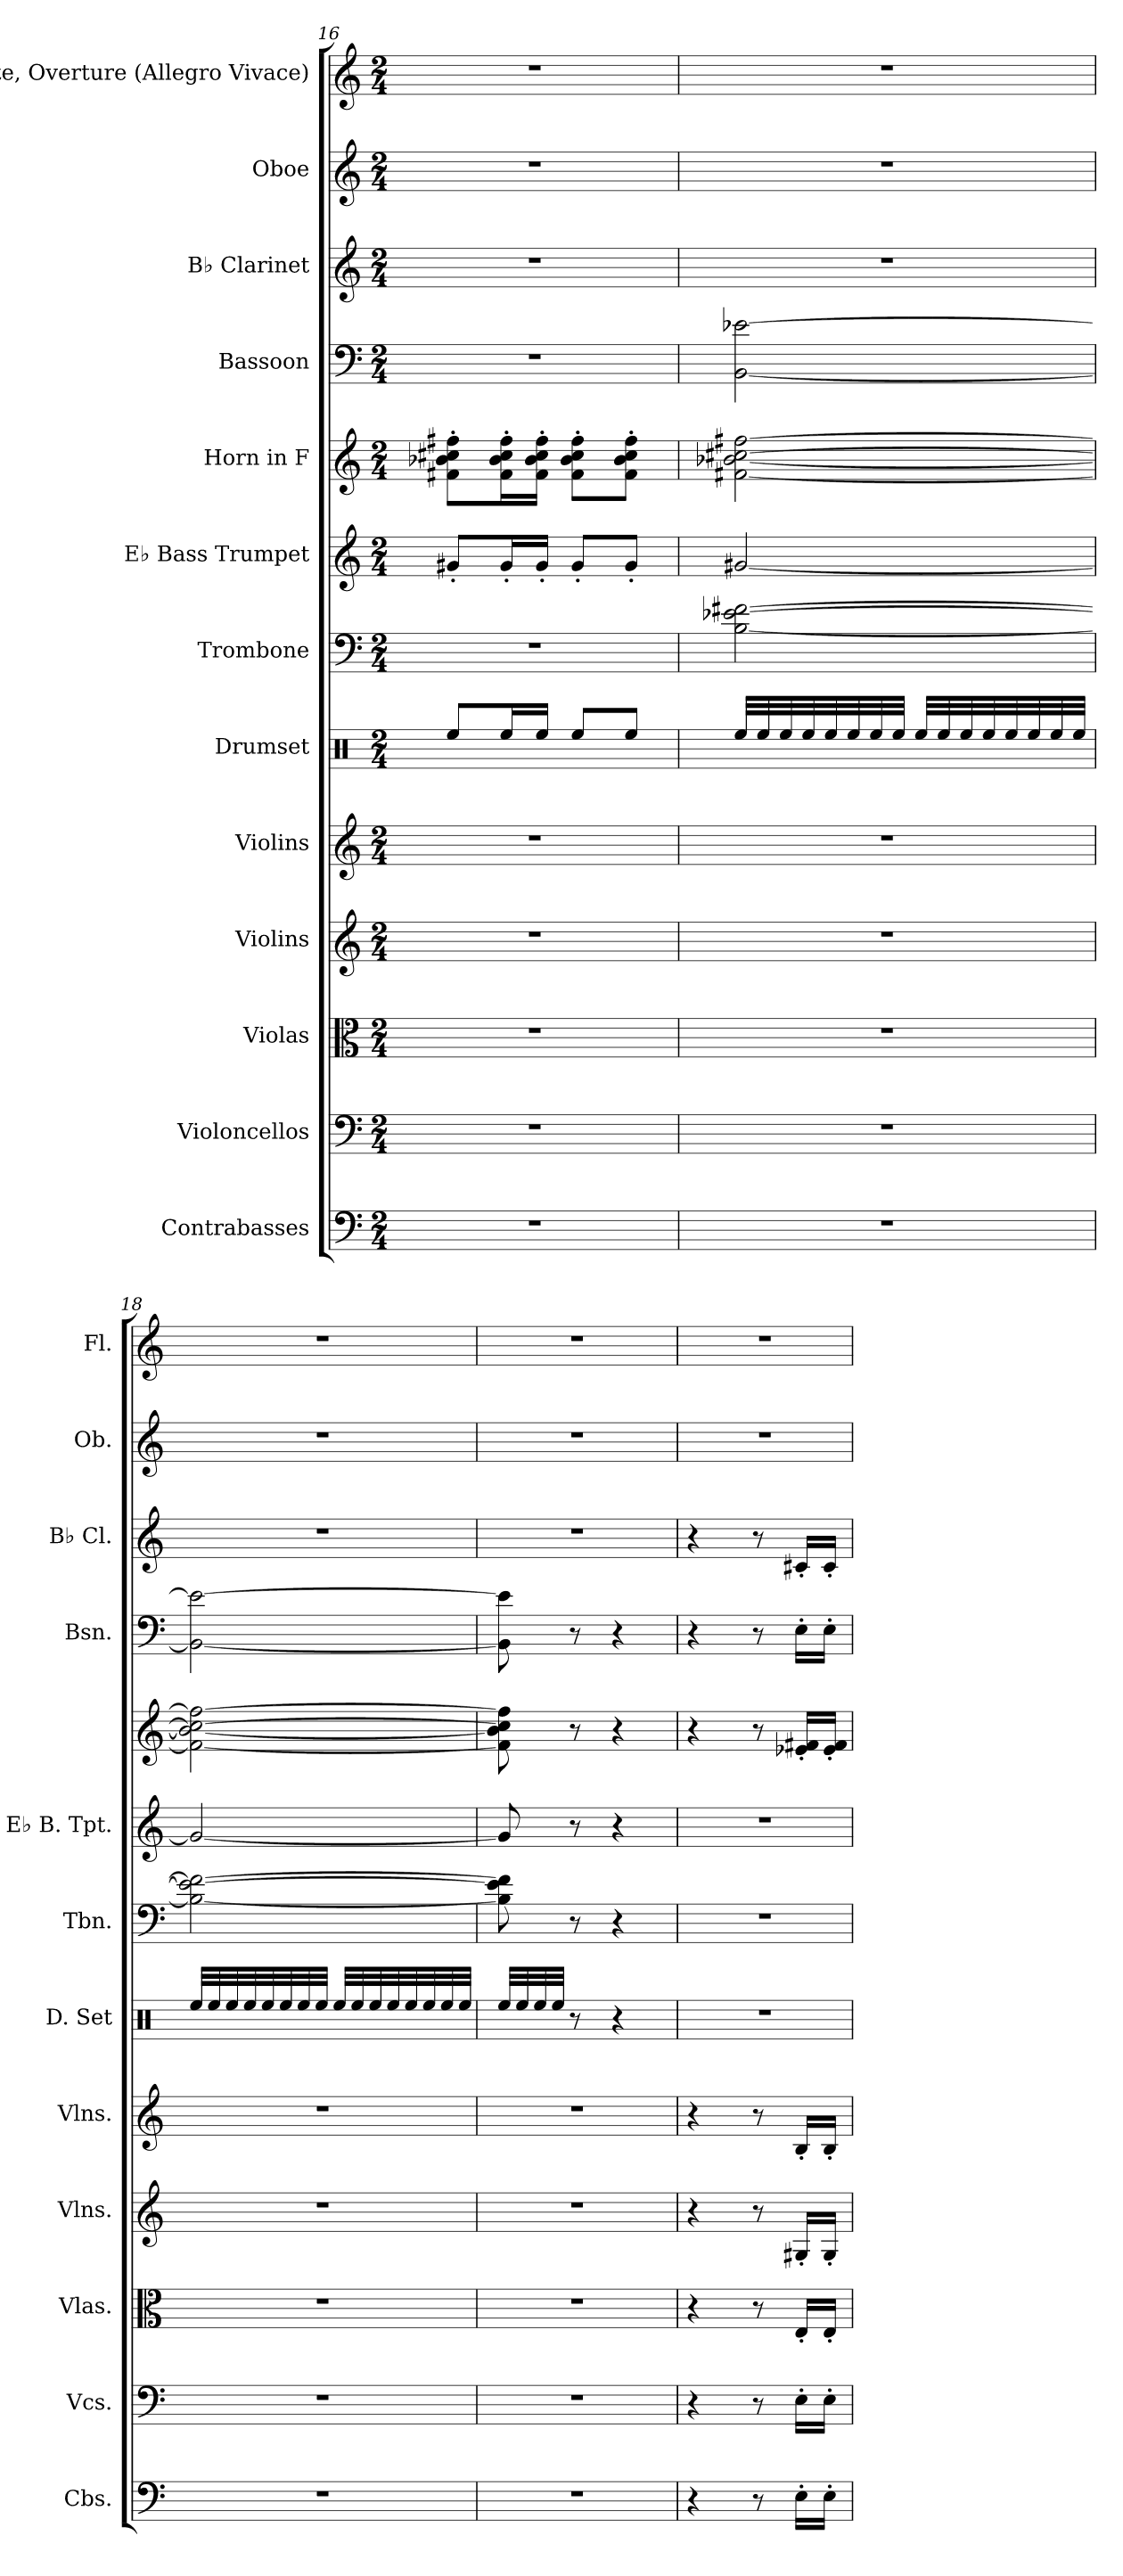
**kern	**kern	**kern	**kern	**kern	**kern	**kern	**kern	**kern	**kern	**kern	**kern	**kern
*part13	*part12	*part11	*part10	*part9	*part8	*part7	*part6	*part5	*part4	*part3	*part2	*part1
*staff13	*staff12	*staff11	*staff10	*staff9	*staff8	*staff7	*staff6	*staff5	*staff4	*staff3	*staff2	*staff1
*I"Contrabasses	*I"Violoncellos	*I"Violas	*I"Violins	*I"Violins	*I"Drumset	*I"Trombone	*I"E♭ Bass Trumpet	*I"Horn in F	*I"Bassoon	*I"B♭ Clarinet	*I"Oboe	*I"Flute, Overture (Allegro Vivace)
*I'Cbs.	*I'Vcs.	*I'Vlas.	*I'Vlns.	*I'Vlns.	*I'D. Set	*I'Tbn.	*I'E♭ B. Tpt.	*	*I'Bsn.	*I'B♭ Cl.	*I'Ob.	*I'Fl.
!!LO:PB:g=z
*clefF4	*clefF4	*clefC3	*clefG2	*clefG2	*clefX	*clefF4	*clefG2	*clefG2	*clefF4	*clefG2	*clefG2	*clefG2
*ITrd7c12	*	*	*	*	*	*	*ITrd5c9	*ITrd4c7	*	*ITrd1c2	*	*
*k[]	*k[]	*k[]	*k[]	*k[]	*k[]	*k[]	*k[b-e-a-]	*k[b-]	*k[]	*k[b-e-]	*k[]	*k[]
*M2/4	*M2/4	*M2/4	*M2/4	*M2/4	*M2/4	*M2/4	*M2/4	*M2/4	*M2/4	*M2/4	*M2/4	*M2/4
=16	=16	=16	=16	=16	=16	=16	=16	=16	=16	=16	=16	=16
2r	2r	2r	2r	2r	8Ree/L	2r	8Bn'/L	8Bn\' 8e-X\' 8f#X\' 8bn\'L	2r	2r	2r	2r
.	.	.	.	.	16Ree/L	.	16B'/L	16B\' 16e-\' 16f#\' 16b\'L	.	.	.	.
.	.	.	.	.	16Ree/JJ	.	16B'/JJ	16B\' 16e-\' 16f#\' 16b\'JJ	.	.	.	.
.	.	.	.	.	8Ree/L	.	8B'/L	8B\' 8e-\' 8f#\' 8b\'L	.	.	.	.
.	.	.	.	.	8Ree/J	.	8B'/J	8B\' 8e-\' 8f#\' 8b\'J	.	.	.	.
=17	=17	=17	=17	=17	=17	=17	=17	=17	=17	=17	=17	=17
*	*	*	*	*	*	*	*	*	*	*	*	*MM140
2r	2r	2r	2r	2r	32Ree/LLL	[2B\ [2e-X\ [2f#X\	[2Bn/	[2Bn\ [2e-X\ [2f#X\ [2bn\	[2BB\ [2e-X\	2r	2r	2r
.	.	.	.	.	32Ree/	.	.	.	.	.	.	.
.	.	.	.	.	32Ree/	.	.	.	.	.	.	.
.	.	.	.	.	32Ree/	.	.	.	.	.	.	.
.	.	.	.	.	32Ree/	.	.	.	.	.	.	.
.	.	.	.	.	32Ree/	.	.	.	.	.	.	.
.	.	.	.	.	32Ree/	.	.	.	.	.	.	.
.	.	.	.	.	32Ree/JJJ	.	.	.	.	.	.	.
.	.	.	.	.	32Ree/LLL	.	.	.	.	.	.	.
.	.	.	.	.	32Ree/	.	.	.	.	.	.	.
.	.	.	.	.	32Ree/	.	.	.	.	.	.	.
.	.	.	.	.	32Ree/	.	.	.	.	.	.	.
.	.	.	.	.	32Ree/	.	.	.	.	.	.	.
.	.	.	.	.	32Ree/	.	.	.	.	.	.	.
.	.	.	.	.	32Ree/	.	.	.	.	.	.	.
.	.	.	.	.	32Ree/JJJ	.	.	.	.	.	.	.
=18	=18	=18	=18	=18	=18	=18	=18	=18	=18	=18	=18	=18
2r	2r	2r	2r	2r	32Ree/LLL	2B\_ 2e-\_ 2f#\_	2B/_	2B\_ 2e-\_ 2f#\_ 2b\_	2BB\_ 2e-\_	2r	2r	2r
.	.	.	.	.	32Ree/	.	.	.	.	.	.	.
.	.	.	.	.	32Ree/	.	.	.	.	.	.	.
.	.	.	.	.	32Ree/	.	.	.	.	.	.	.
.	.	.	.	.	32Ree/	.	.	.	.	.	.	.
.	.	.	.	.	32Ree/	.	.	.	.	.	.	.
.	.	.	.	.	32Ree/	.	.	.	.	.	.	.
.	.	.	.	.	32Ree/JJJ	.	.	.	.	.	.	.
.	.	.	.	.	32Ree/LLL	.	.	.	.	.	.	.
.	.	.	.	.	32Ree/	.	.	.	.	.	.	.
.	.	.	.	.	32Ree/	.	.	.	.	.	.	.
.	.	.	.	.	32Ree/	.	.	.	.	.	.	.
.	.	.	.	.	32Ree/	.	.	.	.	.	.	.
.	.	.	.	.	32Ree/	.	.	.	.	.	.	.
.	.	.	.	.	32Ree/	.	.	.	.	.	.	.
.	.	.	.	.	32Ree/JJJ	.	.	.	.	.	.	.
!!LO:PB:g=z
=19	=19	=19	=19	=19	=19	=19	=19	=19	=19	=19	=19	=19
2r	2r	2r	2r	2r	32Ree/LLL	8B\] 8e-\] 8f#\]	8B/]	8B\] 8e-\] 8f#\] 8b\]	8BB\] 8e-\]	2r	2r	2r
.	.	.	.	.	32Ree/	.	.	.	.	.	.	.
.	.	.	.	.	32Ree/	.	.	.	.	.	.	.
.	.	.	.	.	32Ree/JJJ	.	.	.	.	.	.	.
.	.	.	.	.	8r	8r	8r	8r	8r	.	.	.
.	.	.	.	.	4r	4r	4r	4r	4r	.	.	.
=20	=20	=20	=20	=20	=20	=20	=20	=20	=20	=20	=20	=20
*	*	*	*	*	*	*	*	*	*	*	*	*^
4r	4r	4r	4r	4r	2r	2r	2r	4r	4r	4r	2r	2r	4ryy
*	*	*	*	*	*	*	*	*	*	*	*	*MM165	*
8r	8r	8r	8r	8r	.	.	.	8r	8r	8r	.	.	4ryy
16EE'\LL	16E'\LL	16E'/LL	16G#X'/LL	16B'/LL	.	.	.	16A-X/' 16Bn/'LL	16E'\LL	16Bn'/LL	.	.	.
16EE'\JJ	16E'\JJ	16E'/JJ	16G#'/JJ	16B'/JJ	.	.	.	16A-/' 16B/'JJ	16E'\JJ	16B'/JJ	.	.	.
*	*	*	*	*	*	*	*	*	*	*	*	*v	*v
=	=	=	=	=	=	=	=	=	=	=	=	=
*-	*-	*-	*-	*-	*-	*-	*-	*-	*-	*-	*-	*-
